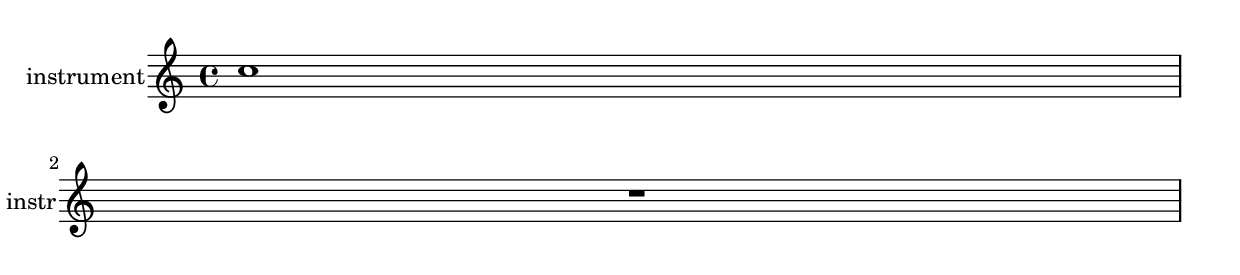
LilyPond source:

\version "1.3.146"

%{

this combines instrument names and multimeasure rests (there was an
interesting bug in 1.3.98)

%}


\score{
	\context Staff <
	      \property Staff.instrument = "instrument"
	      \property Staff.instr = "instr"
	      \notes{c''1 \break R1 }
	    >
	 \paper {
	    \translator { \StaffContext
	    \consists Instrument_name_engraver

	    }
	  }
	}

